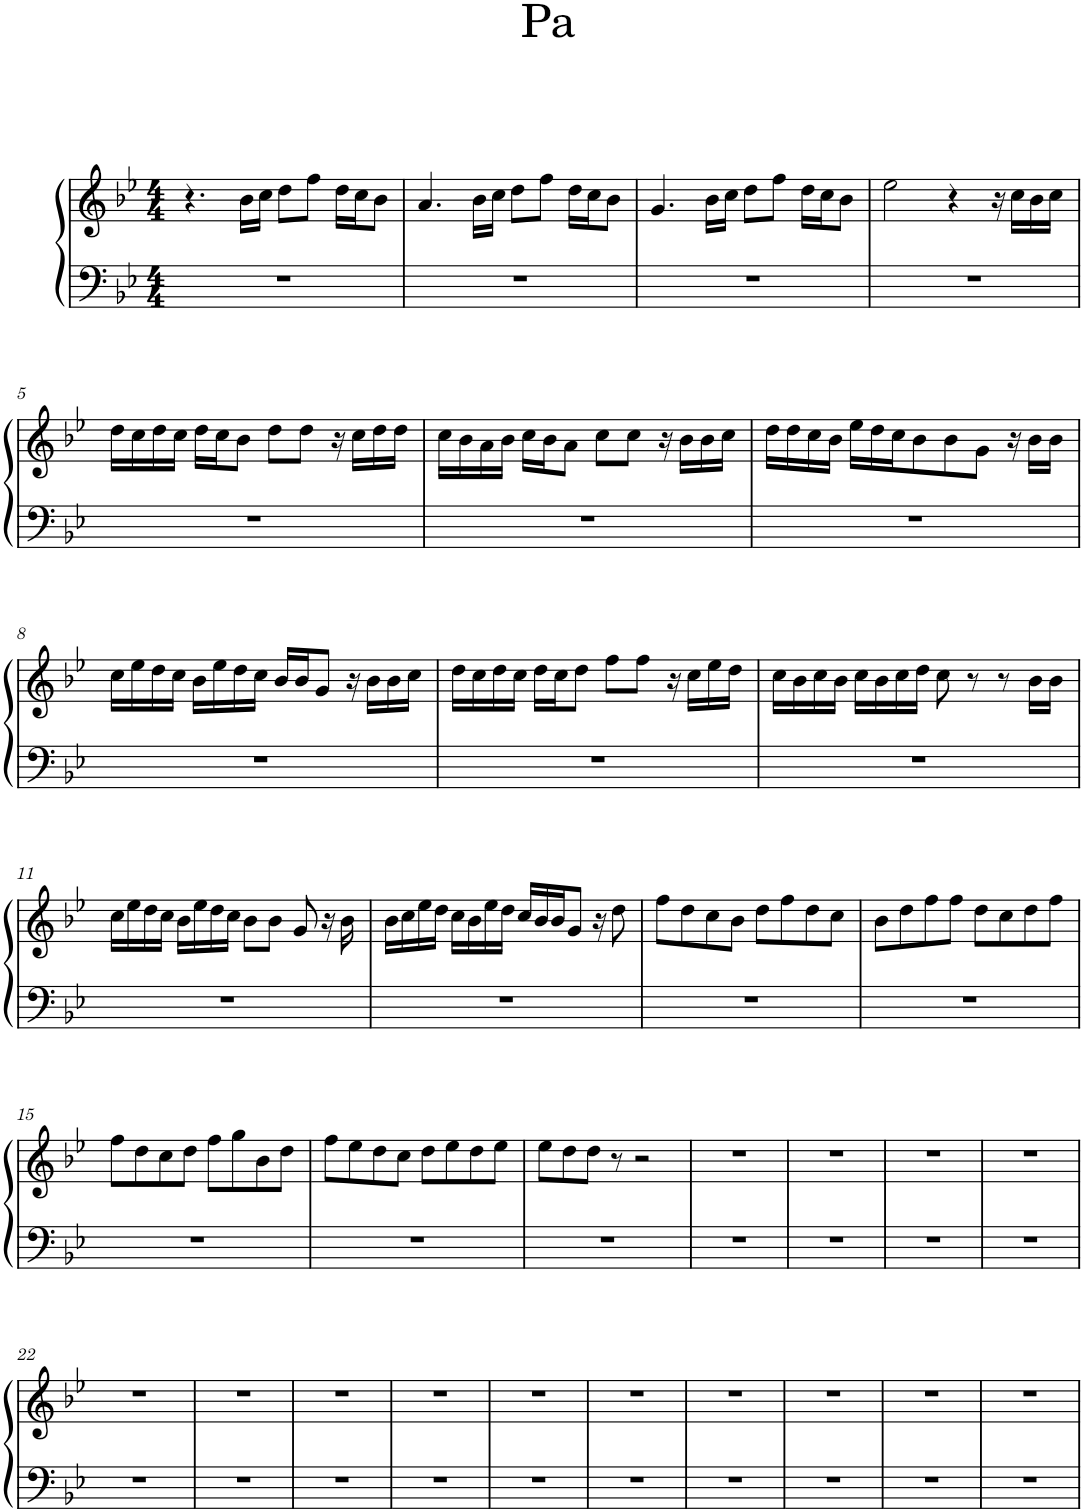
**kern	**kern
*part1	*part1
*staff2	*staff1
*I"Piano	*
*I'Pno.	*
*clefF4	*clefG2
*k[b-e-]	*k[b-e-]
*M4/4	*M4/4
=1	=1
1r	4.r
.	16b-\LL
.	16cc\JJ
.	8dd\L
.	8ff\J
.	16dd\LL
.	16cc\J
.	8b-\J
=2	=2
1r	4.a/
.	16b-\LL
.	16cc\JJ
.	8dd\L
.	8ff\J
.	16dd\LL
.	16cc\J
.	8b-\J
=3	=3
1r	4.g/
.	16b-\LL
.	16cc\JJ
.	8dd\L
.	8ff\J
.	16dd\LL
.	16cc\J
.	8b-\J
=4	=4
1r	2ee-\
.	4r
.	16r
.	16cc\LL
.	16b-\
.	16cc\JJ
!!LO:LB:g=z
=5	=5
1r	16dd\LL
.	16cc\
.	16dd\
.	16cc\JJ
.	16dd\LL
.	16cc\J
.	8b-\J
.	8dd\L
.	8dd\J
.	16r
.	16cc\LL
.	16dd\
.	16dd\JJ
=6	=6
1r	16cc\LL
.	16b-\
.	16a\
.	16b-\JJ
.	16cc\LL
.	16b-\J
.	8a\J
.	8cc\L
.	8cc\J
.	16r
.	16b-\LL
.	16b-\
.	16cc\JJ
=7	=7
1r	16dd\LL
.	16dd\
.	16cc\
.	16b-\JJ
.	16ee-\LL
.	16dd\
.	16cc\J
.	8b-\
.	8b-\
.	8g\J
.	16r
.	16b-\LL
.	16b-\JJ
!!LO:LB:g=z
=8	=8
1r	16cc\LL
.	16ee-\
.	16dd\
.	16cc\JJ
.	16b-\LL
.	16ee-\
.	16dd\
.	16cc\JJ
.	16b-/LL
.	16b-/J
.	8g/J
.	16r
.	16b-\LL
.	16b-\
.	16cc\JJ
=9	=9
1r	16dd\LL
.	16cc\
.	16dd\
.	16cc\JJ
.	16dd\LL
.	16cc\J
.	8dd\J
.	8ff\L
.	8ff\J
.	16r
.	16cc\LL
.	16ee-\
.	16dd\JJ
=10	=10
1r	16cc\LL
.	16b-\
.	16cc\
.	16b-\JJ
.	16cc\LL
.	16b-\
.	16cc\
.	16dd\JJ
.	8cc\
.	8r
.	8r
.	16b-\LL
.	16b-\JJ
!!LO:LB:g=z
=11	=11
1r	16cc\LL
.	16ee-\
.	16dd\
.	16cc\JJ
.	16b-\LL
.	16ee-\
.	16dd\
.	16cc\JJ
.	8b-\L
.	8b-\J
.	8g/
.	16r
.	16b-\
=12	=12
1r	16b-\LL
.	16cc\
.	16ee-\
.	16dd\JJ
.	16cc\LL
.	16b-\
.	16ee-\
.	16dd\JJ
.	16cc/LL
.	16b-/
.	16b-/J
.	8g/J
.	16r
.	8dd\
=13	=13
1r	8ff\L
.	8dd\
.	8cc\
.	8b-\J
.	8dd\L
.	8ff\
.	8dd\
.	8cc\J
=14	=14
1r	8b-\L
.	8dd\
.	8ff\
.	8ff\J
.	8dd\L
.	8cc\
.	8dd\
.	8ff\J
!!LO:LB:g=z
=15	=15
1r	8ff\L
.	8dd\
.	8cc\
.	8dd\J
.	8ff\L
.	8gg\
.	8b-\
.	8dd\J
=16	=16
1r	8ff\L
.	8ee-\
.	8dd\
.	8cc\J
.	8dd\L
.	8ee-\
.	8dd\
.	8ee-\J
=17	=17
1r	8ee-\L
.	8dd\
.	8dd\J
.	8r
.	2r
=18	=18
1r	1r
=19	=19
1r	1r
=20	=20
1r	1r
=21	=21
1r	1r
!!LO:LB:g=z
=22	=22
1r	1r
=23	=23
1r	1r
=24	=24
1r	1r
=25	=25
1r	1r
=26	=26
1r	1r
=27	=27
1r	1r
=28	=28
1r	1r
=29	=29
1r	1r
=30	=30
1r	1r
=31	=31
1r	1r
=	=
*-	*-
